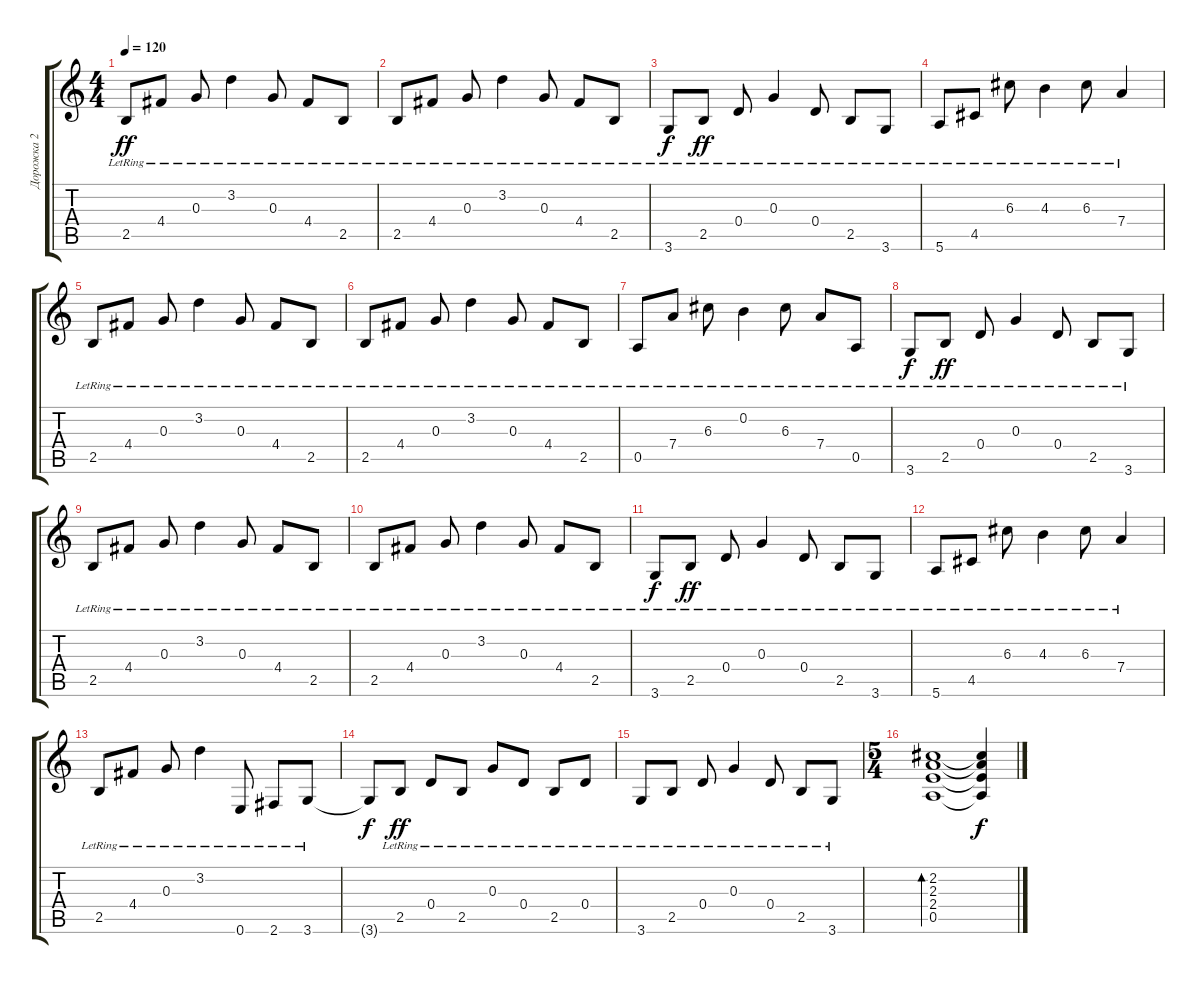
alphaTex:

\track ("Дорожка 2" "Дорожка 2") {instrument acousticguitarsteel}
\staff {score tabs}
\tuning (E4 B3 G3 D3 A2 E2) {hide}
\ts (4 4)
\tempo 120
\clef g2
\ks c
2.5{lr}.8{dy ff} 4.4{lr}.8 0.3{lr}.8 3.2{lr}.4 0.3{lr}.8 4.4{lr}.8 2.5{lr}.8 |
2.5{lr}.8 4.4{lr}.8 0.3{lr}.8 3.2{lr}.4 0.3{lr}.8 4.4{lr}.8 2.5{lr}.8 |
3.6{lr}.8{dy f} 2.5{lr}.8{dy ff} 0.4{lr}.8 0.3{lr}.4 0.4{lr}.8 2.5{lr}.8 3.6{lr}.8 |
5.6{lr}.8 4.5{lr}.8 6.3{lr}.8 4.3{lr}.4 6.3{lr}.8 7.4{lr}.4 |
2.5{lr}.8 4.4{lr}.8 0.3{lr}.8 3.2{lr}.4 0.3{lr}.8 4.4{lr}.8 2.5{lr}.8 |
2.5{lr}.8 4.4{lr}.8 0.3{lr}.8 3.2{lr}.4 0.3{lr}.8 4.4{lr}.8 2.5{lr}.8 |
0.5{lr}.8 7.4{lr}.8 6.3{lr}.8 0.2{lr}.4 6.3{lr}.8 7.4{lr}.8 0.5{lr}.8 |
3.6{lr}.8{dy f} 2.5{lr}.8{dy ff} 0.4{lr}.8 0.3{lr}.4 0.4{lr}.8 2.5{lr}.8 3.6{lr}.8 |
2.5{lr}.8 4.4{lr}.8 0.3{lr}.8 3.2{lr}.4 0.3{lr}.8 4.4{lr}.8 2.5{lr}.8 |
2.5{lr}.8 4.4{lr}.8 0.3{lr}.8 3.2{lr}.4 0.3{lr}.8 4.4{lr}.8 2.5{lr}.8 |
3.6{lr}.8{dy f} 2.5{lr}.8{dy ff} 0.4{lr}.8 0.3{lr}.4 0.4{lr}.8 2.5{lr}.8 3.6{lr}.8 |
5.6{lr}.8 4.5{lr}.8 6.3{lr}.8 4.3{lr}.4 6.3{lr}.8 7.4{lr}.4 |
2.5{lr}.8 4.4{lr}.8 0.3{lr}.8 3.2{lr}.4 0.6{lr}.8 2.6{lr}.8 3.6{lr}.8 |
3.6{t}.8{dy f} 2.5{lr}.8{dy ff} 0.4{lr}.8 2.5{lr}.8 0.3{lr}.8 0.4{lr}.8 2.5{lr}.8 0.4{lr}.8 |
3.6{lr}.8 2.5{lr}.8 0.4{lr}.8 0.3{lr}.4 0.4{lr}.8 2.5{lr}.8 3.6{lr}.8 |
\ts (5 4)
(2.2 2.3 2.4 0.5).1{bd 240} (2.2{t} 2.3{t} 2.4{t} 0.5{t}).4{dy f}
